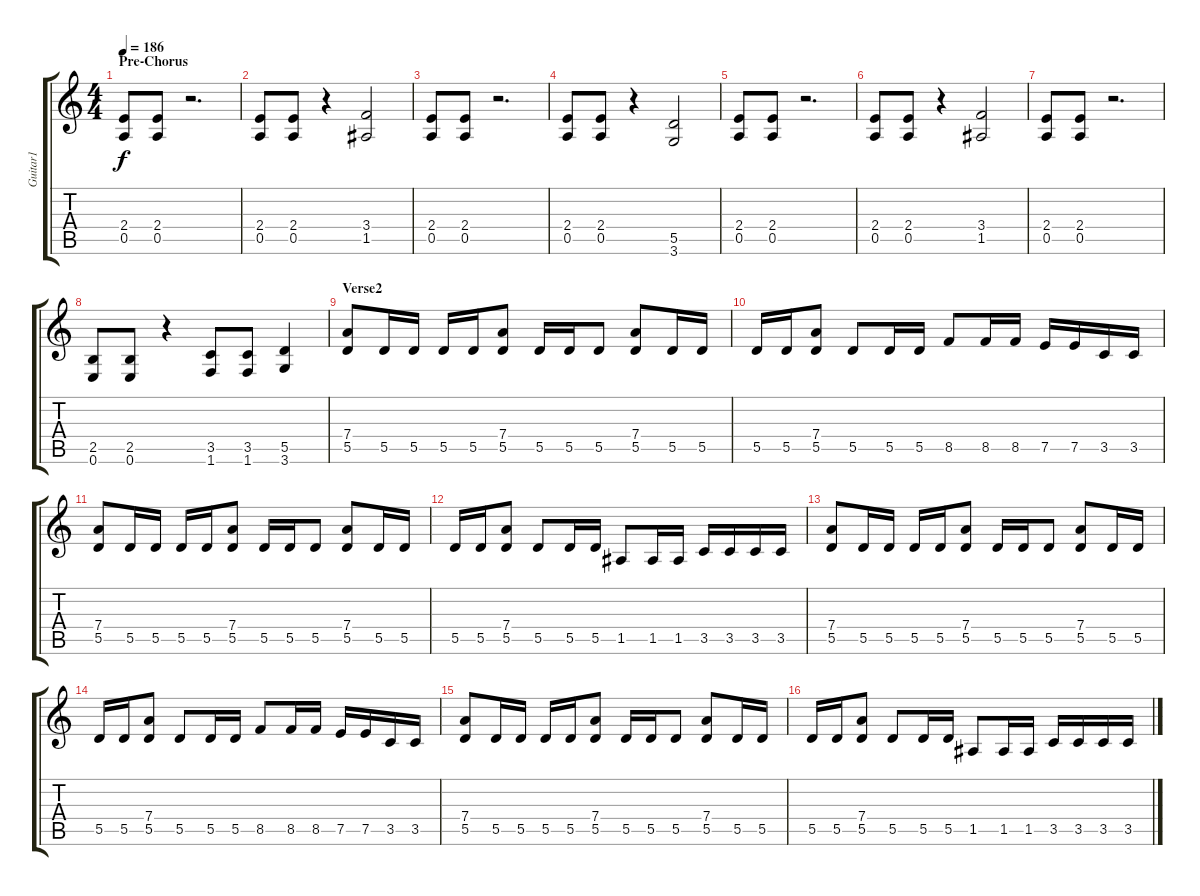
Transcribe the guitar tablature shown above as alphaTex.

\track ("Guitar1" "Guitar1") {instrument distortionguitar}
\staff {score tabs}
\tuning (E4 B3 G3 D3 A2 E2) {hide}
\ts (4 4)
\section ("" "Pre-Chorus")
\tempo 186
\clef g2
\ks c
(2.4 0.5).8{dy f} (2.4 0.5).8 r.2{d} |
(2.4 0.5).8 (2.4 0.5).8 r.4 (3.4 1.5).2 |
(2.4 0.5).8 (2.4 0.5).8 r.2{d} |
(2.4 0.5).8 (2.4 0.5).8 r.4 (5.5 3.6).2 |
(2.4 0.5).8 (2.4 0.5).8 r.2{d} |
(2.4 0.5).8 (2.4 0.5).8 r.4 (3.4 1.5).2 |
(2.4 0.5).8 (2.4 0.5).8 r.2{d} |
(2.5 0.6).8 (2.5 0.6).8 r.4 (3.5 1.6).8 (3.5 1.6).8 (5.5 3.6).4 |
\section ("" "Verse2")
(7.4 5.5).8 5.5.16 5.5.16 5.5.16 5.5.16 (7.4 5.5).8 5.5.16 5.5.16 5.5.8 (7.4 5.5).8 5.5.16 5.5.16 |
5.5.16 5.5.16 (7.4 5.5).8 5.5.8 5.5.16 5.5.16 8.5.8 8.5.16 8.5.16 7.5.16 7.5.16 3.5.16 3.5.16 |
(7.4 5.5).8 5.5.16 5.5.16 5.5.16 5.5.16 (7.4 5.5).8 5.5.16 5.5.16 5.5.8 (7.4 5.5).8 5.5.16 5.5.16 |
5.5.16 5.5.16 (7.4 5.5).8 5.5.8 5.5.16 5.5.16 1.5.8 1.5.16 1.5.16 3.5.16 3.5.16 3.5.16 3.5.16 |
(7.4 5.5).8 5.5.16 5.5.16 5.5.16 5.5.16 (7.4 5.5).8 5.5.16 5.5.16 5.5.8 (7.4 5.5).8 5.5.16 5.5.16 |
5.5.16 5.5.16 (7.4 5.5).8 5.5.8 5.5.16 5.5.16 8.5.8 8.5.16 8.5.16 7.5.16 7.5.16 3.5.16 3.5.16 |
(7.4 5.5).8 5.5.16 5.5.16 5.5.16 5.5.16 (7.4 5.5).8 5.5.16 5.5.16 5.5.8 (7.4 5.5).8 5.5.16 5.5.16 |
5.5.16 5.5.16 (7.4 5.5).8 5.5.8 5.5.16 5.5.16 1.5.8 1.5.16 1.5.16 3.5.16 3.5.16 3.5.16 3.5.16
